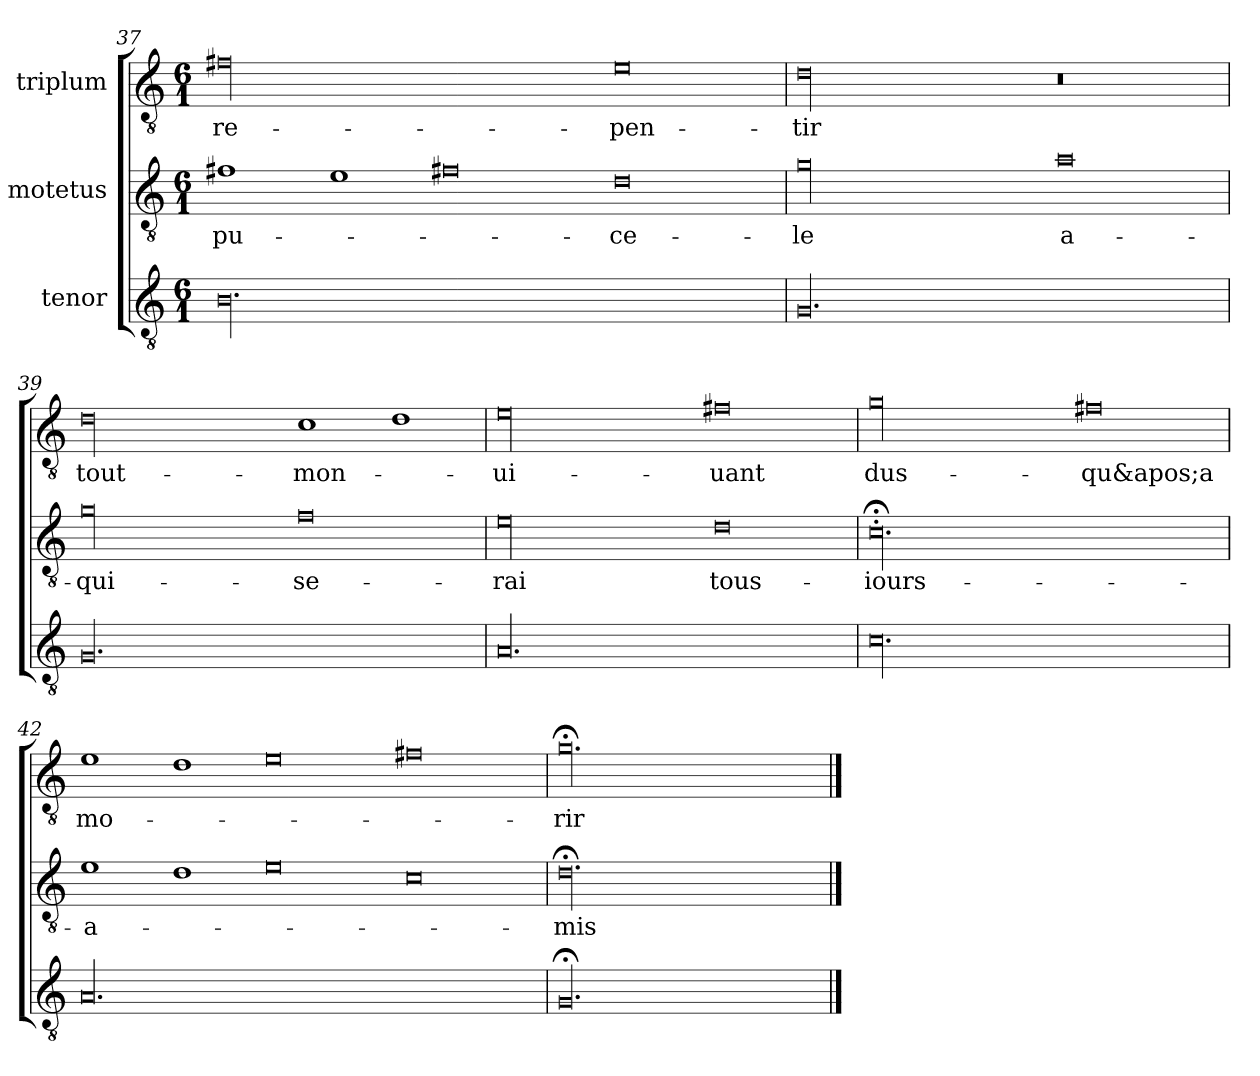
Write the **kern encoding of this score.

**kern	**kern	**text	**kern	**text
*part3	*part2	*part2	*part1	*part1
*staff3	*staff2	*staff2	*staff1	*staff1
*I"tenor	*I"motetus	*	*I"triplum	*
*clefGv2	*clefGv2	*	*clefGv2	*
*k[]	*k[]	*	*k[]	*
*C:	*C:	*	*C:	*
*M6/1	*M6/1	*	*M6/1	*
=37	=37	=37	=37	=37
00.B\	1f#X\	pu-	00f#X\	re-
.	1e\	.	.	.
.	0f#X\	.	.	.
.	0d\	-ce-	0e\	-pen-
=38	=38	=38	=38	=38
00.G/	00g\	-le	00d\	-tir
.	0a\	a-	0r	.
=39	=39	=39	=39	=39
00.G/	00g\	qui-	00d\	tout-
.	0f\	se-	1c\	mon-
.	.	.	1d\	.
=40	=40	=40	=40	=40
00.A/	00e\	-rai	00e\	ui-
.	0d\	tous-	0f#X\	-uant
=41	=41	=41	=41	=41
00.c\	00.c;<'\	iours-	00g\	dus-
.	.	.	0f#X\	-qu&apos;a
=42	=42	=42	=42	=42
00.A/	1e\	a-	1e\	mo-
.	1d\	.	1d\	.
.	0e\	.	0e\	.
.	0c\	.	0f#X\	.
=43	=43	=43	=43	=43
00.G;</	00.d;<\	-mis	00.g;<\	-rir
==	==	==	==	==
*-	*-	*-	*-	*-
